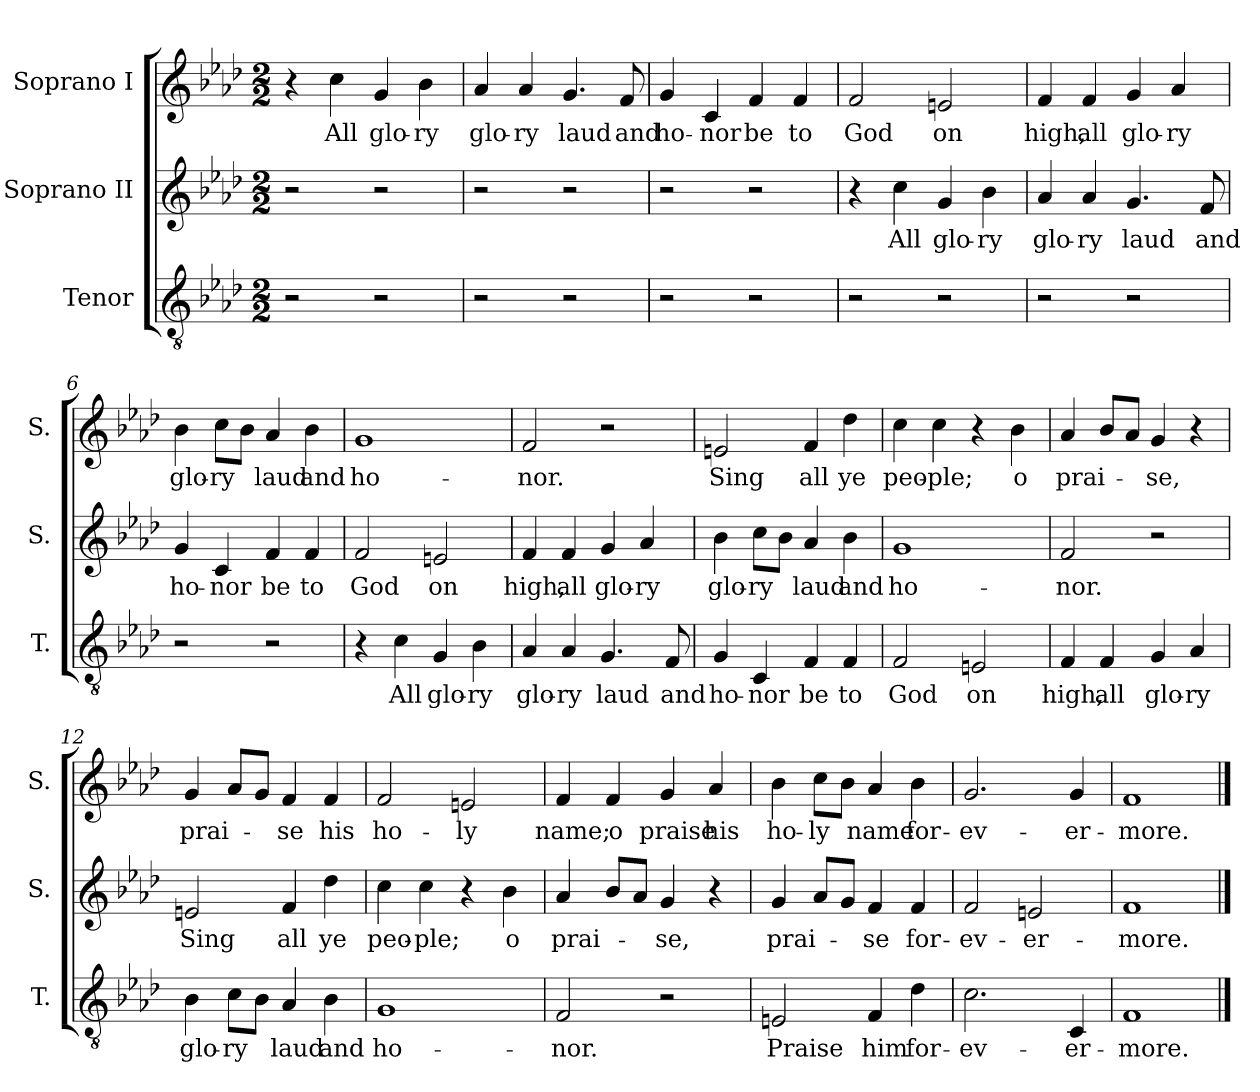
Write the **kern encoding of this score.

**kern	**text	**kern	**text	**kern	**text
*part3	*part3	*part2	*part2	*part1	*part1
*staff3	*staff3	*staff2	*staff2	*staff1	*staff1
*I"Tenor	*	*I"Soprano II	*	*I"Soprano I	*
*I'T.	*	*I'S.	*	*I'S.	*
*clefGv2	*	*clefG2	*	*clefG2	*
*k[b-e-a-d-]	*	*k[b-e-a-d-]	*	*k[b-e-a-d-]	*
*M2/2	*	*M2/2	*	*M2/2	*
*MM120	*	*MM120	*	*MM120	*
=1	=1	=1	=1	=1	=1
2r	.	2r	.	4r	.
!	!	!	!	!	!LO:LY:b
.	.	.	.	4cc\	All
!	!	!	!	!	!LO:LY:b
2r	.	2r	.	4g/	glo-
!	!	!	!	!	!LO:LY:b
.	.	.	.	4b-\	-ry
=2	=2	=2	=2	=2	=2
!	!	!	!	!	!LO:LY:b
2r	.	2r	.	4a-/	glo-
!	!	!	!	!	!LO:LY:b
.	.	.	.	4a-/	-ry
!	!	!	!	!	!LO:LY:b
2r	.	2r	.	4.g/	laud
!	!	!	!	!	!LO:LY:b
.	.	.	.	8f/	and
=3	=3	=3	=3	=3	=3
!	!	!	!	!	!LO:LY:b
2r	.	2r	.	4g/	ho-
!	!	!	!	!	!LO:LY:b
.	.	.	.	4c/	-nor
!	!	!	!	!	!LO:LY:b
2r	.	2r	.	4f/	be
!	!	!	!	!	!LO:LY:b
.	.	.	.	4f/	to
=4	=4	=4	=4	=4	=4
!	!	!	!	!	!LO:LY:b
2r	.	4r	.	2f/	God
!	!	!	!LO:LY:b	!	!
.	.	4cc\	All	.	.
!	!	!	!LO:LY:b	!	!LO:LY:b
2r	.	4g/	glo-	2en/	on
!	!	!	!LO:LY:b	!	!
.	.	4b-\	-ry	.	.
=5	=5	=5	=5	=5	=5
!	!	!	!LO:LY:b	!	!LO:LY:b
2r	.	4a-/	glo-	4f/	high,
!	!	!	!LO:LY:b	!	!LO:LY:b
.	.	4a-/	-ry	4f/	all
!	!	!	!LO:LY:b	!	!LO:LY:b
2r	.	4.g/	laud	4g/	glo-
!	!	!	!	!	!LO:LY:b
.	.	.	.	4a-/	-ry
!	!	!	!LO:LY:b	!	!
.	.	8f/	and	.	.
=6	=6	=6	=6	=6	=6
!	!	!	!LO:LY:b	!	!LO:LY:b
2r	.	4g/	ho-	4b-\	glo-
!	!	!	!LO:LY:b	!	!LO:LY:b
.	.	4c/	-nor	8cc\L	-ry
.	.	.	.	8b-\J	.
!	!	!	!LO:LY:b	!	!LO:LY:b
2r	.	4f/	be	4a-/	laud
!	!	!	!LO:LY:b	!	!LO:LY:b
.	.	4f/	to	4b-\	and
=7	=7	=7	=7	=7	=7
!	!	!	!LO:LY:b	!	!LO:LY:b
4r	.	2f/	God	1g	ho-
!	!LO:LY:b	!	!	!	!
4c\	All	.	.	.	.
!	!LO:LY:b	!	!LO:LY:b	!	!
4G/	glo-	2en/	on	.	.
!	!LO:LY:b	!	!	!	!
4B-\	-ry	.	.	.	.
=8	=8	=8	=8	=8	=8
!	!LO:LY:b	!	!LO:LY:b	!	!LO:LY:b
4A-/	glo-	4f/	high,	2f/	-nor.
!	!LO:LY:b	!	!LO:LY:b	!	!
4A-/	-ry	4f/	all	.	.
!	!LO:LY:b	!	!LO:LY:b	!	!
4.G/	laud	4g/	glo-	2r	.
!	!	!	!LO:LY:b	!	!
.	.	4a-/	-ry	.	.
!	!LO:LY:b	!	!	!	!
8F/	and	.	.	.	.
=9	=9	=9	=9	=9	=9
!	!LO:LY:b	!	!LO:LY:b	!	!LO:LY:b
4G/	ho-	4b-\	glo-	2en/	Sing
!	!LO:LY:b	!	!LO:LY:b	!	!
4C/	-nor	8cc\L	-ry	.	.
.	.	8b-\J	.	.	.
!	!LO:LY:b	!	!LO:LY:b	!	!LO:LY:b
4F/	be	4a-/	laud	4f/	all
!	!LO:LY:b	!	!LO:LY:b	!	!LO:LY:b
4F/	to	4b-\	and	4dd-\	ye
=10	=10	=10	=10	=10	=10
!	!LO:LY:b	!	!LO:LY:b	!	!LO:LY:b
2F/	God	1g	ho-	4cc\	peo-
!	!	!	!	!	!LO:LY:b
.	.	.	.	4cc\	-ple;
!	!LO:LY:b	!	!	!	!
2En/	on	.	.	4r	.
!	!	!	!	!	!LO:LY:b
.	.	.	.	4b-\	o
=11	=11	=11	=11	=11	=11
!	!LO:LY:b	!	!LO:LY:b	!	!LO:LY:b
4F/	high,	2f/	-nor.	4a-/	prai-
!	!LO:LY:b	!	!	!	!
4F/	all	.	.	8b-/L	.
.	.	.	.	8a-/J	.
!	!LO:LY:b	!	!	!	!LO:LY:b
4G/	glo-	2r	.	4g/	-se,
!	!LO:LY:b	!	!	!	!
4A-/	-ry	.	.	4r	.
=12	=12	=12	=12	=12	=12
!	!LO:LY:b	!	!LO:LY:b	!	!LO:LY:b
4B-\	glo-	2en/	Sing	4g/	prai-
!	!LO:LY:b	!	!	!	!
8c\L	-ry	.	.	8a-/L	.
8B-\J	.	.	.	8g/J	.
!	!LO:LY:b	!	!LO:LY:b	!	!LO:LY:b
4A-/	laud	4f/	all	4f/	-se
!	!LO:LY:b	!	!LO:LY:b	!	!LO:LY:b
4B-\	and	4dd-\	ye	4f/	his
=13	=13	=13	=13	=13	=13
!	!LO:LY:b	!	!LO:LY:b	!	!LO:LY:b
1G	ho-	4cc\	peo-	2f/	ho-
!	!	!	!LO:LY:b	!	!
.	.	4cc\	-ple;	.	.
!	!	!	!	!	!LO:LY:b
.	.	4r	.	2en/	-ly
!	!	!	!LO:LY:b	!	!
.	.	4b-\	o	.	.
=14	=14	=14	=14	=14	=14
!	!LO:LY:b	!	!LO:LY:b	!	!LO:LY:b
2F/	-nor.	4a-/	prai-	4f/	name;
!	!	!	!	!	!LO:LY:b
.	.	8b-/L	.	4f/	o
.	.	8a-/J	.	.	.
!	!	!	!LO:LY:b	!	!LO:LY:b
2r	.	4g/	-se,	4g/	praise
!	!	!	!	!	!LO:LY:b
.	.	4r	.	4a-/	his
=15	=15	=15	=15	=15	=15
!	!LO:LY:b	!	!LO:LY:b	!	!LO:LY:b
2En/	Praise	4g/	prai-	4b-\	ho-
!	!	!	!	!	!LO:LY:b
.	.	8a-/L	.	8cc\L	-ly
.	.	8g/J	.	8b-\J	.
!	!LO:LY:b	!	!LO:LY:b	!	!LO:LY:b
4F/	him	4f/	-se	4a-/	name
!	!LO:LY:b	!	!LO:LY:b	!	!LO:LY:b
4d-\	for-	4f/	for-	4b-\	for-
=16	=16	=16	=16	=16	=16
!	!LO:LY:b	!	!LO:LY:b	!	!LO:LY:b
2.c\	-ev-	2f/	-ev-	2.g/	-ev-
!	!	!	!LO:LY:b	!	!
.	.	2en/	-er-	.	.
!	!LO:LY:b	!	!	!	!LO:LY:b
4C/	er-	.	.	4g/	-er-
=17	=17	=17	=17	=17	=17
!	!LO:LY:b	!	!LO:LY:b	!	!LO:LY:b
1F	-more.	1f	-more.	1f	-more.
==	==	==	==	==	==
*-	*-	*-	*-	*-	*-
